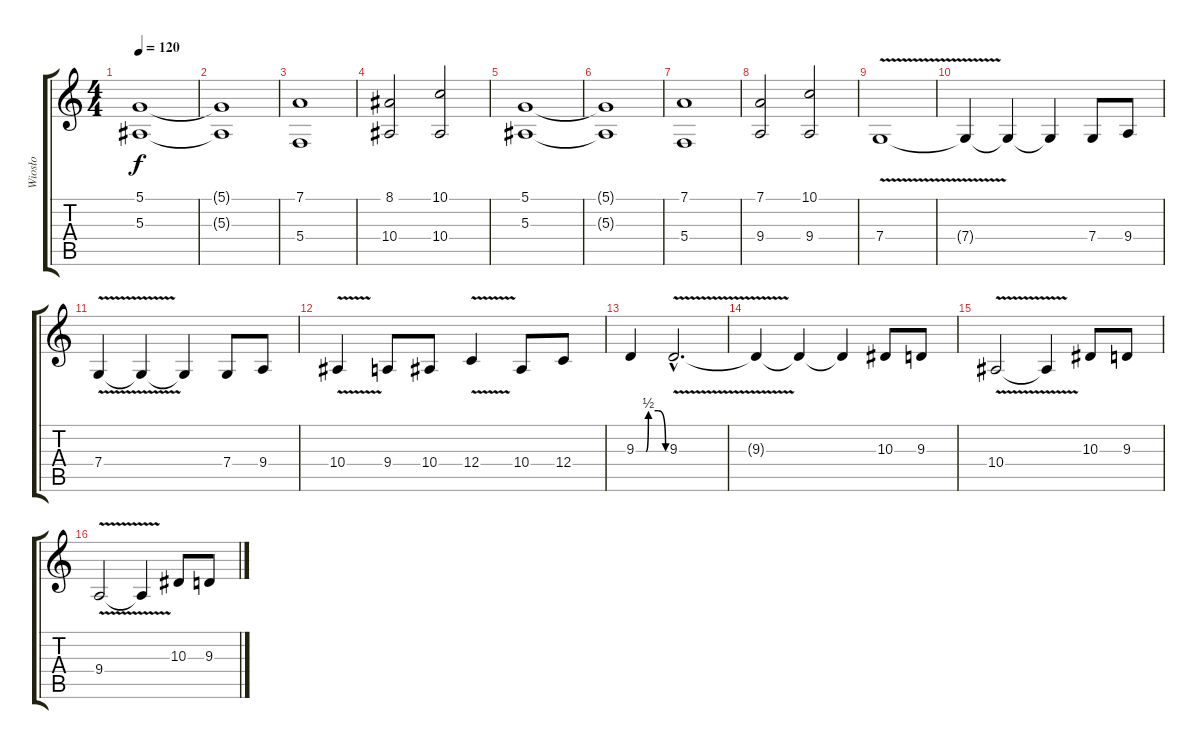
\track ("Wiosło" "Wiosło") {instrument cello}
\staff {score tabs}
\tuning (D4 A3 F3 C3 G2 D2) {hide}
\ts (4 4)
\tempo 120
\clef g2
\ks c
(5.1 5.3).1{dy f} |
(5.1{t} 5.3{t}).1 |
(7.1 5.4).1 |
(8.1 10.4).2 (10.1 10.4).2 |
(5.1 5.3).1 |
(5.1{t} 5.3{t}).1 |
(7.1 5.4).1 |
(7.1 9.4).2 (10.1 9.4).2 |
7.4{v}.1 |
7.4{t}.4 7.4{t}.4 7.4{t}.4 7.4.8 9.4.8 |
7.4{v}.4 7.4{t}.4 7.4{t}.4 7.4.8 9.4.8 |
10.4{v}.4 9.4.8 10.4.8 12.4{v}.4 10.4.8 12.4.8 |
9.3{be (custom 0 0 20 0 25 2 45 2 60 0)}.4 9.3{v hac}.2{d} |
9.3{t}.4 9.3{t}.4 9.3{t}.4 10.3.8 9.3.8 |
10.4{v}.2 10.4{t}.4 10.3.8 9.3.8 |
9.4{v}.2 9.4{t}.4 10.3.8 9.3.8
